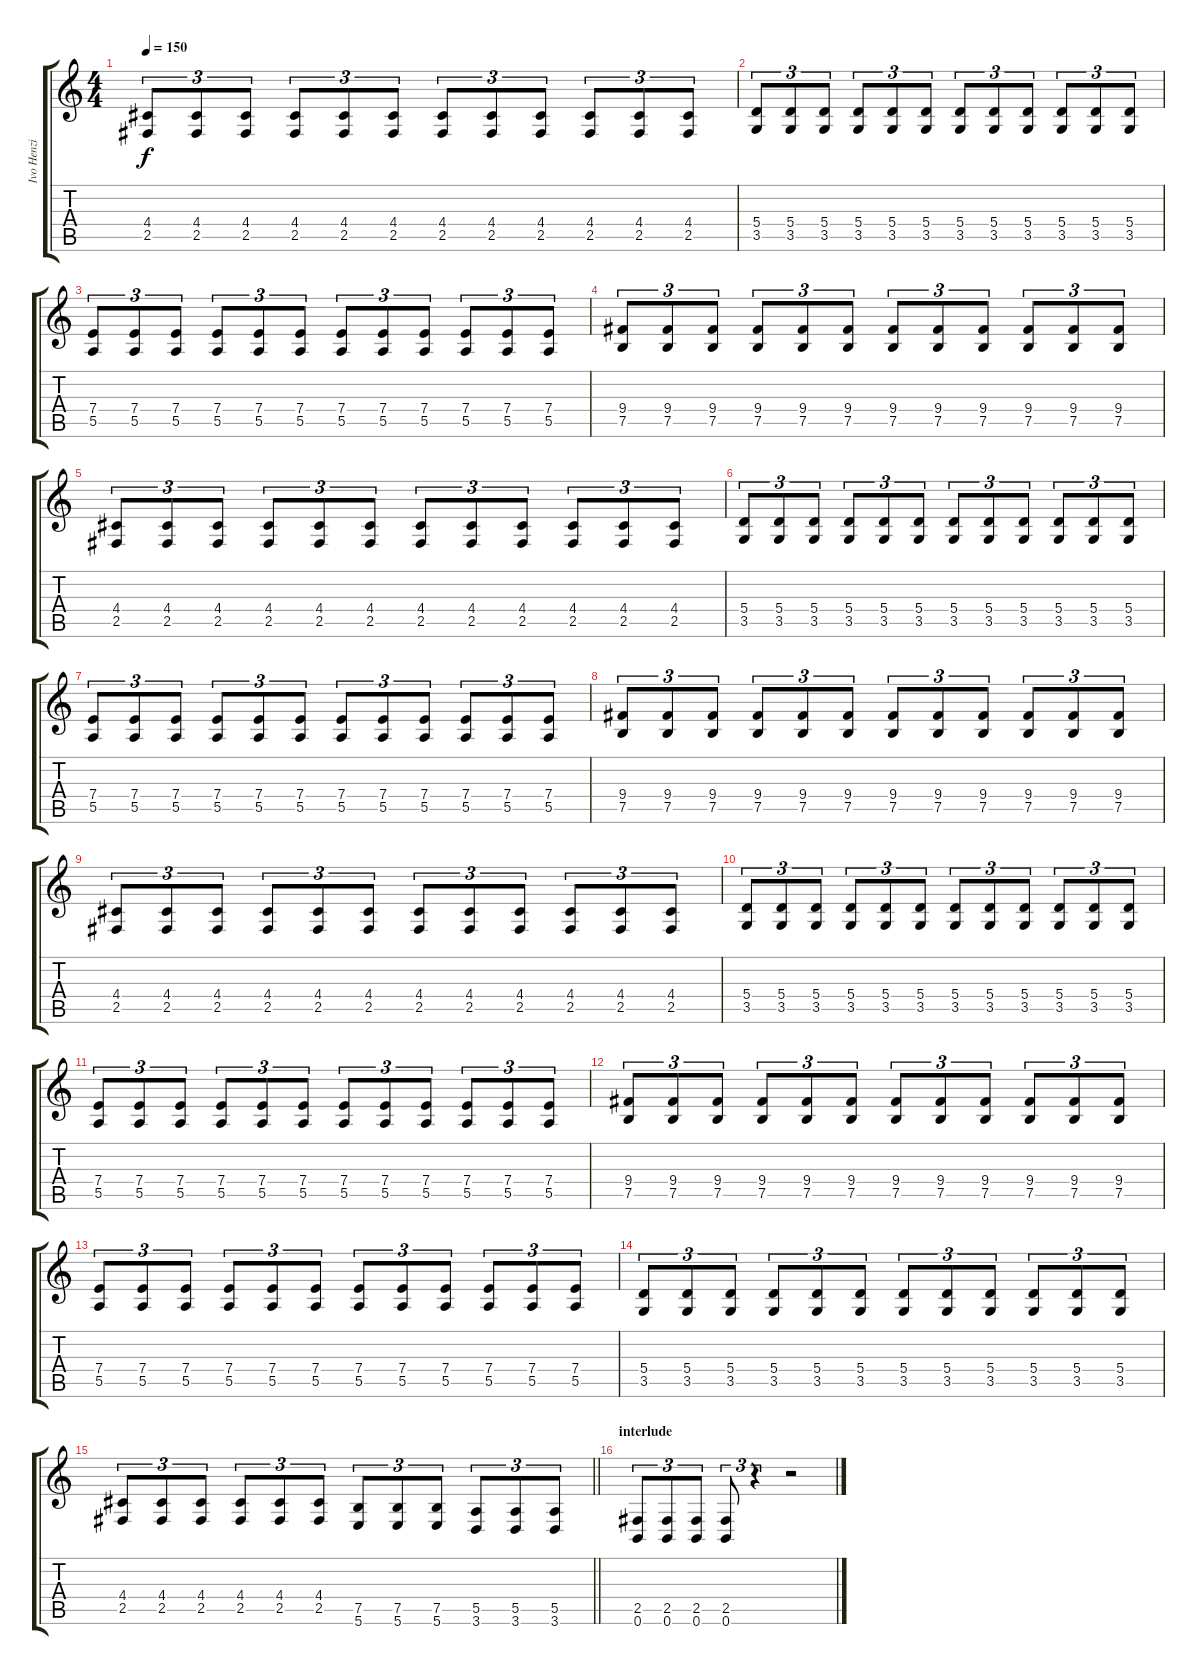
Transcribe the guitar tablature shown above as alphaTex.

\track ("Ivo Henzi" "Ivo Henzi") {instrument distortionguitar}
\staff {score tabs}
\tuning (B3 Gb3 D3 A2 E2 B1) {hide}
\ts (4 4)
\tempo 150
\clef g2
\ks c
(4.4 2.5).8{tu (3 2) dy f} (4.4 2.5).8{tu (3 2)} (4.4 2.5).8{tu (3 2)} (4.4 2.5).8{tu (3 2)} (4.4 2.5).8{tu (3 2)} (4.4 2.5).8{tu (3 2)} (4.4 2.5).8{tu (3 2)} (4.4 2.5).8{tu (3 2)} (4.4 2.5).8{tu (3 2)} (4.4 2.5).8{tu (3 2)} (4.4 2.5).8{tu (3 2)} (4.4 2.5).8{tu (3 2)} |
(5.4 3.5).8{tu (3 2)} (5.4 3.5).8{tu (3 2)} (5.4 3.5).8{tu (3 2)} (5.4 3.5).8{tu (3 2)} (5.4 3.5).8{tu (3 2)} (5.4 3.5).8{tu (3 2)} (5.4 3.5).8{tu (3 2)} (5.4 3.5).8{tu (3 2)} (5.4 3.5).8{tu (3 2)} (5.4 3.5).8{tu (3 2)} (5.4 3.5).8{tu (3 2)} (5.4 3.5).8{tu (3 2)} |
(7.4 5.5).8{tu (3 2)} (7.4 5.5).8{tu (3 2)} (7.4 5.5).8{tu (3 2)} (7.4 5.5).8{tu (3 2)} (7.4 5.5).8{tu (3 2)} (7.4 5.5).8{tu (3 2)} (7.4 5.5).8{tu (3 2)} (7.4 5.5).8{tu (3 2)} (7.4 5.5).8{tu (3 2)} (7.4 5.5).8{tu (3 2)} (7.4 5.5).8{tu (3 2)} (7.4 5.5).8{tu (3 2)} |
(9.4 7.5).8{tu (3 2)} (9.4 7.5).8{tu (3 2)} (9.4 7.5).8{tu (3 2)} (9.4 7.5).8{tu (3 2)} (9.4 7.5).8{tu (3 2)} (9.4 7.5).8{tu (3 2)} (9.4 7.5).8{tu (3 2)} (9.4 7.5).8{tu (3 2)} (9.4 7.5).8{tu (3 2)} (9.4 7.5).8{tu (3 2)} (9.4 7.5).8{tu (3 2)} (9.4 7.5).8{tu (3 2)} |
(4.4 2.5).8{tu (3 2)} (4.4 2.5).8{tu (3 2)} (4.4 2.5).8{tu (3 2)} (4.4 2.5).8{tu (3 2)} (4.4 2.5).8{tu (3 2)} (4.4 2.5).8{tu (3 2)} (4.4 2.5).8{tu (3 2)} (4.4 2.5).8{tu (3 2)} (4.4 2.5).8{tu (3 2)} (4.4 2.5).8{tu (3 2)} (4.4 2.5).8{tu (3 2)} (4.4 2.5).8{tu (3 2)} |
(5.4 3.5).8{tu (3 2)} (5.4 3.5).8{tu (3 2)} (5.4 3.5).8{tu (3 2)} (5.4 3.5).8{tu (3 2)} (5.4 3.5).8{tu (3 2)} (5.4 3.5).8{tu (3 2)} (5.4 3.5).8{tu (3 2)} (5.4 3.5).8{tu (3 2)} (5.4 3.5).8{tu (3 2)} (5.4 3.5).8{tu (3 2)} (5.4 3.5).8{tu (3 2)} (5.4 3.5).8{tu (3 2)} |
(7.4 5.5).8{tu (3 2)} (7.4 5.5).8{tu (3 2)} (7.4 5.5).8{tu (3 2)} (7.4 5.5).8{tu (3 2)} (7.4 5.5).8{tu (3 2)} (7.4 5.5).8{tu (3 2)} (7.4 5.5).8{tu (3 2)} (7.4 5.5).8{tu (3 2)} (7.4 5.5).8{tu (3 2)} (7.4 5.5).8{tu (3 2)} (7.4 5.5).8{tu (3 2)} (7.4 5.5).8{tu (3 2)} |
(9.4 7.5).8{tu (3 2)} (9.4 7.5).8{tu (3 2)} (9.4 7.5).8{tu (3 2)} (9.4 7.5).8{tu (3 2)} (9.4 7.5).8{tu (3 2)} (9.4 7.5).8{tu (3 2)} (9.4 7.5).8{tu (3 2)} (9.4 7.5).8{tu (3 2)} (9.4 7.5).8{tu (3 2)} (9.4 7.5).8{tu (3 2)} (9.4 7.5).8{tu (3 2)} (9.4 7.5).8{tu (3 2)} |
(4.4 2.5).8{tu (3 2)} (4.4 2.5).8{tu (3 2)} (4.4 2.5).8{tu (3 2)} (4.4 2.5).8{tu (3 2)} (4.4 2.5).8{tu (3 2)} (4.4 2.5).8{tu (3 2)} (4.4 2.5).8{tu (3 2)} (4.4 2.5).8{tu (3 2)} (4.4 2.5).8{tu (3 2)} (4.4 2.5).8{tu (3 2)} (4.4 2.5).8{tu (3 2)} (4.4 2.5).8{tu (3 2)} |
(5.4 3.5).8{tu (3 2)} (5.4 3.5).8{tu (3 2)} (5.4 3.5).8{tu (3 2)} (5.4 3.5).8{tu (3 2)} (5.4 3.5).8{tu (3 2)} (5.4 3.5).8{tu (3 2)} (5.4 3.5).8{tu (3 2)} (5.4 3.5).8{tu (3 2)} (5.4 3.5).8{tu (3 2)} (5.4 3.5).8{tu (3 2)} (5.4 3.5).8{tu (3 2)} (5.4 3.5).8{tu (3 2)} |
(7.4 5.5).8{tu (3 2)} (7.4 5.5).8{tu (3 2)} (7.4 5.5).8{tu (3 2)} (7.4 5.5).8{tu (3 2)} (7.4 5.5).8{tu (3 2)} (7.4 5.5).8{tu (3 2)} (7.4 5.5).8{tu (3 2)} (7.4 5.5).8{tu (3 2)} (7.4 5.5).8{tu (3 2)} (7.4 5.5).8{tu (3 2)} (7.4 5.5).8{tu (3 2)} (7.4 5.5).8{tu (3 2)} |
(9.4 7.5).8{tu (3 2)} (9.4 7.5).8{tu (3 2)} (9.4 7.5).8{tu (3 2)} (9.4 7.5).8{tu (3 2)} (9.4 7.5).8{tu (3 2)} (9.4 7.5).8{tu (3 2)} (9.4 7.5).8{tu (3 2)} (9.4 7.5).8{tu (3 2)} (9.4 7.5).8{tu (3 2)} (9.4 7.5).8{tu (3 2)} (9.4 7.5).8{tu (3 2)} (9.4 7.5).8{tu (3 2)} |
(7.4 5.5).8{tu (3 2)} (7.4 5.5).8{tu (3 2)} (7.4 5.5).8{tu (3 2)} (7.4 5.5).8{tu (3 2)} (7.4 5.5).8{tu (3 2)} (7.4 5.5).8{tu (3 2)} (7.4 5.5).8{tu (3 2)} (7.4 5.5).8{tu (3 2)} (7.4 5.5).8{tu (3 2)} (7.4 5.5).8{tu (3 2)} (7.4 5.5).8{tu (3 2)} (7.4 5.5).8{tu (3 2)} |
(5.4 3.5).8{tu (3 2)} (5.4 3.5).8{tu (3 2)} (5.4 3.5).8{tu (3 2)} (5.4 3.5).8{tu (3 2)} (5.4 3.5).8{tu (3 2)} (5.4 3.5).8{tu (3 2)} (5.4 3.5).8{tu (3 2)} (5.4 3.5).8{tu (3 2)} (5.4 3.5).8{tu (3 2)} (5.4 3.5).8{tu (3 2)} (5.4 3.5).8{tu (3 2)} (5.4 3.5).8{tu (3 2)} |
\barLineRight lightlight
(4.4 2.5).8{tu (3 2)} (4.4 2.5).8{tu (3 2)} (4.4 2.5).8{tu (3 2)} (4.4 2.5).8{tu (3 2)} (4.4 2.5).8{tu (3 2)} (4.4 2.5).8{tu (3 2)} (7.5 5.6).8{tu (3 2)} (7.5 5.6).8{tu (3 2)} (7.5 5.6).8{tu (3 2)} (5.5 3.6).8{tu (3 2)} (5.5 3.6).8{tu (3 2)} (5.5 3.6).8{tu (3 2)} |
\section ("" "interlude")
(2.5 0.6).8{tu (3 2)} (2.5 0.6).8{tu (3 2)} (2.5 0.6).8{tu (3 2)} (2.5 0.6).8{tu (3 2)} r.4{tu (3 2)} r.2
